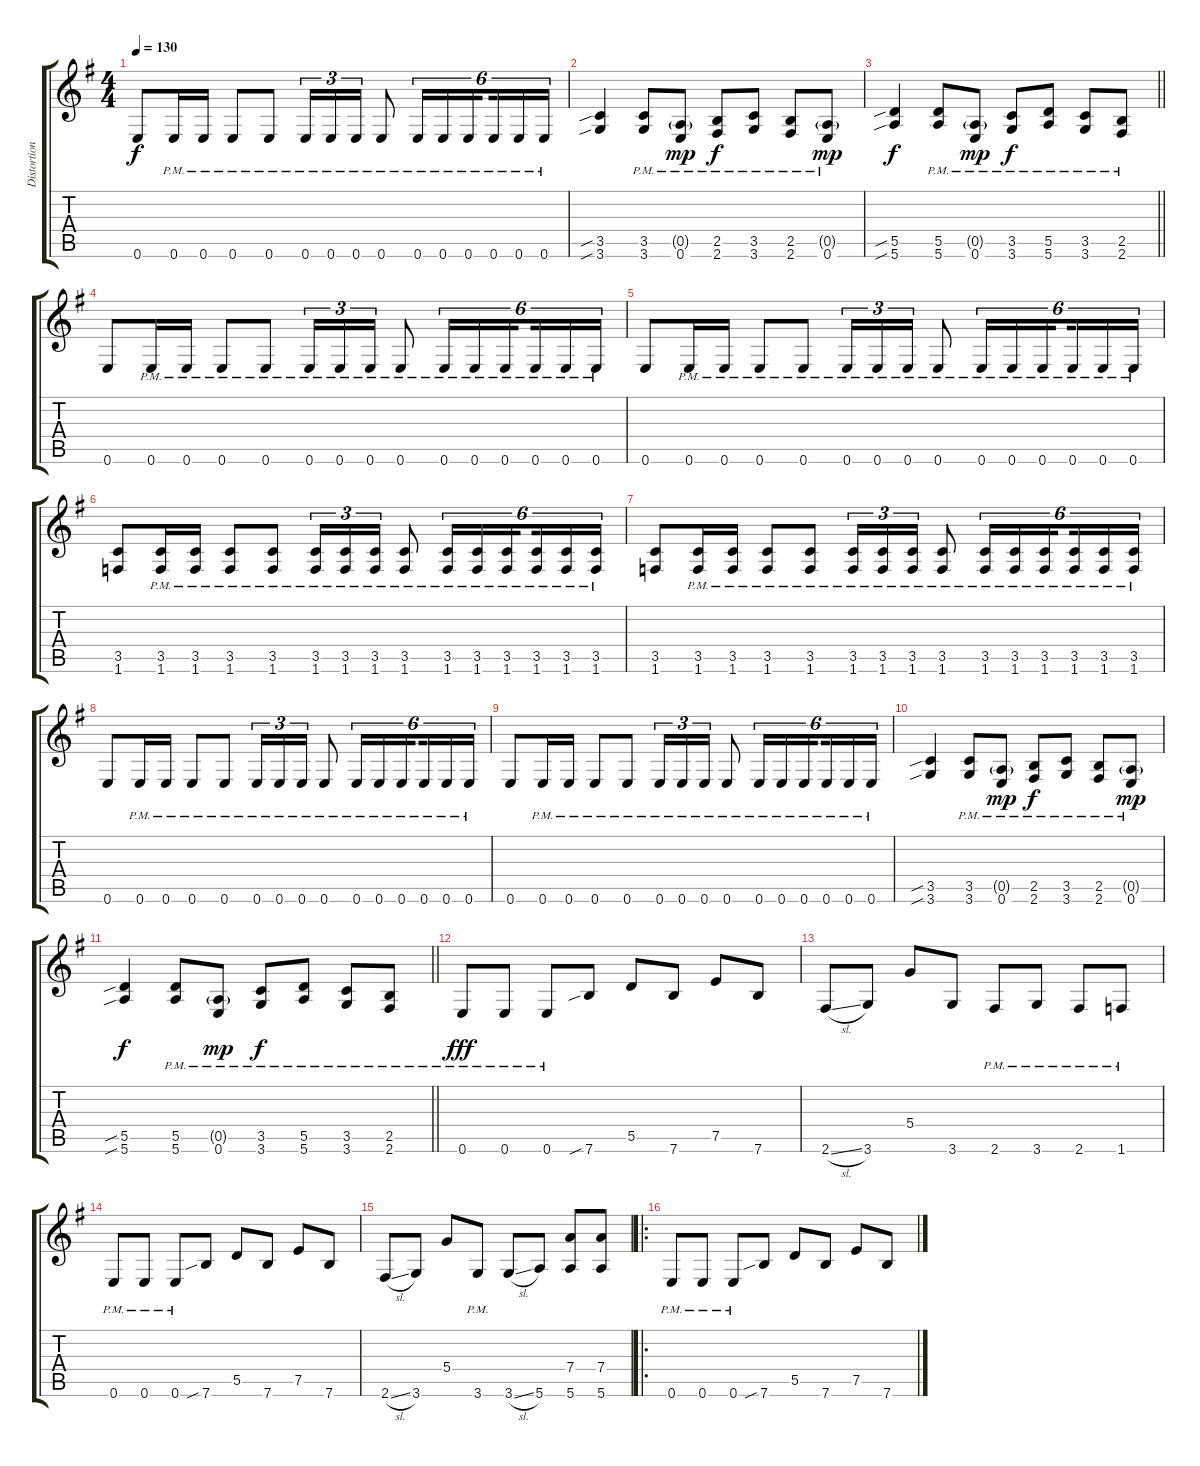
\track ("Distortion Guitar" "Distortion") {instrument overdrivenguitar}
\staff {score tabs}
\tuning (E4 B3 G3 D3 A2 E2) {hide}
\ts (4 4)
\tempo 130
\clef g2
\ks g
0.6.8{dy f} 0.6{pm}.16 0.6{pm}.16 0.6{pm}.8 0.6{pm}.8 0.6{pm}.16{tu (3 2)} 0.6{pm}.16{tu (3 2)} 0.6{pm}.16{tu (3 2)} 0.6{pm}.8 0.6{pm}.16{tu (6 4)} 0.6{pm}.16{tu (6 4)} 0.6{pm}.16{tu (6 4) beam splitsecondary} 0.6{pm}.16{tu (6 4)} 0.6{pm}.16{tu (6 4)} 0.6{pm}.16{tu (6 4)} |
(3.5{sib} 3.6{sib}).4 (3.5{pm} 3.6{pm}).8 (0.5{g pm} 0.6{pm}).8{dy mp} (2.5{pm} 2.6{pm}).8{dy f} (3.5{pm} 3.6{pm}).8 (2.5{pm} 2.6{pm}).8 (0.5{g pm} 0.6{pm}).8{dy mp} |
\barLineRight lightlight
(5.5{sib} 5.6{sib}).4{dy f} (5.5{pm} 5.6{pm}).8 (0.5{g pm} 0.6{pm}).8{dy mp} (3.5{pm} 3.6{pm}).8{dy f} (5.5{pm} 5.6{pm}).8 (3.5{pm} 3.6{pm}).8 (2.5{pm} 2.6{pm}).8 |
0.6.8 0.6{pm}.16 0.6{pm}.16 0.6{pm}.8 0.6{pm}.8 0.6{pm}.16{tu (3 2)} 0.6{pm}.16{tu (3 2)} 0.6{pm}.16{tu (3 2)} 0.6{pm}.8 0.6{pm}.16{tu (6 4)} 0.6{pm}.16{tu (6 4)} 0.6{pm}.16{tu (6 4) beam splitsecondary} 0.6{pm}.16{tu (6 4)} 0.6{pm}.16{tu (6 4)} 0.6{pm}.16{tu (6 4)} |
0.6.8 0.6{pm}.16 0.6{pm}.16 0.6{pm}.8 0.6{pm}.8 0.6{pm}.16{tu (3 2)} 0.6{pm}.16{tu (3 2)} 0.6{pm}.16{tu (3 2)} 0.6{pm}.8 0.6{pm}.16{tu (6 4)} 0.6{pm}.16{tu (6 4)} 0.6{pm}.16{tu (6 4) beam splitsecondary} 0.6{pm}.16{tu (6 4)} 0.6{pm}.16{tu (6 4)} 0.6{pm}.16{tu (6 4)} |
(3.5 1.6).8 (3.5{pm} 1.6{pm}).16 (3.5{pm} 1.6{pm}).16 (3.5{pm} 1.6{pm}).8 (3.5{pm} 1.6{pm}).8 (3.5{pm} 1.6{pm}).16{tu (3 2)} (3.5{pm} 1.6{pm}).16{tu (3 2)} (3.5{pm} 1.6{pm}).16{tu (3 2)} (3.5{pm} 1.6{pm}).8 (3.5{pm} 1.6{pm}).16{tu (6 4)} (3.5{pm} 1.6{pm}).16{tu (6 4)} (3.5{pm} 1.6{pm}).16{tu (6 4) beam splitsecondary} (3.5{pm} 1.6{pm}).16{tu (6 4)} (3.5{pm} 1.6{pm}).16{tu (6 4)} (3.5{pm} 1.6{pm}).16{tu (6 4)} |
(3.5 1.6).8 (3.5{pm} 1.6{pm}).16 (3.5{pm} 1.6{pm}).16 (3.5{pm} 1.6{pm}).8 (3.5{pm} 1.6{pm}).8 (3.5{pm} 1.6{pm}).16{tu (3 2)} (3.5{pm} 1.6{pm}).16{tu (3 2)} (3.5{pm} 1.6{pm}).16{tu (3 2)} (3.5{pm} 1.6{pm}).8 (3.5{pm} 1.6{pm}).16{tu (6 4)} (3.5{pm} 1.6{pm}).16{tu (6 4)} (3.5{pm} 1.6{pm}).16{tu (6 4) beam splitsecondary} (3.5{pm} 1.6{pm}).16{tu (6 4)} (3.5{pm} 1.6{pm}).16{tu (6 4)} (3.5{pm} 1.6{pm}).16{tu (6 4)} |
0.6.8 0.6{pm}.16 0.6{pm}.16 0.6{pm}.8 0.6{pm}.8 0.6{pm}.16{tu (3 2)} 0.6{pm}.16{tu (3 2)} 0.6{pm}.16{tu (3 2)} 0.6{pm}.8 0.6{pm}.16{tu (6 4)} 0.6{pm}.16{tu (6 4)} 0.6{pm}.16{tu (6 4) beam splitsecondary} 0.6{pm}.16{tu (6 4)} 0.6{pm}.16{tu (6 4)} 0.6{pm}.16{tu (6 4)} |
0.6.8 0.6{pm}.16 0.6{pm}.16 0.6{pm}.8 0.6{pm}.8 0.6{pm}.16{tu (3 2)} 0.6{pm}.16{tu (3 2)} 0.6{pm}.16{tu (3 2)} 0.6{pm}.8 0.6{pm}.16{tu (6 4)} 0.6{pm}.16{tu (6 4)} 0.6{pm}.16{tu (6 4) beam splitsecondary} 0.6{pm}.16{tu (6 4)} 0.6{pm}.16{tu (6 4)} 0.6{pm}.16{tu (6 4)} |
(3.5{sib} 3.6{sib}).4 (3.5{pm} 3.6{pm}).8 (0.5{g pm} 0.6{pm}).8{dy mp} (2.5{pm} 2.6{pm}).8{dy f} (3.5{pm} 3.6{pm}).8 (2.5{pm} 2.6{pm}).8 (0.5{g pm} 0.6{pm}).8{dy mp} |
\barLineRight lightlight
(5.5{sib} 5.6{sib}).4{dy f} (5.5{pm} 5.6{pm}).8 (0.5{g pm} 0.6{pm}).8{dy mp} (3.5{pm} 3.6{pm}).8{dy f} (5.5{pm} 5.6{pm}).8 (3.5{pm} 3.6{pm}).8 (2.5{pm} 2.6{pm}).8 |
0.6{pm}.8{dy fff} 0.6{pm}.8 0.6{pm}.8 7.6{sib}.8 5.5.8 7.6.8 7.5.8 7.6.8 |
2.6{sl}.8 3.6.8 5.4.8 3.6.8 2.6{pm}.8 3.6{pm}.8 2.6{pm}.8 1.6{pm}.8 |
0.6{pm}.8 0.6{pm}.8 0.6{pm}.8 7.6{sib}.8 5.5.8 7.6.8 7.5.8 7.6.8 |
2.6{sl}.8 3.6.8 5.4.8 3.6{pm}.8 3.6{sl}.8 5.6.8 (7.4 5.6).8 (7.4 5.6).8 |
\ro
0.6{pm}.8 0.6{pm}.8 0.6{pm}.8 7.6{sib}.8 5.5.8 7.6.8 7.5.8 7.6.8
